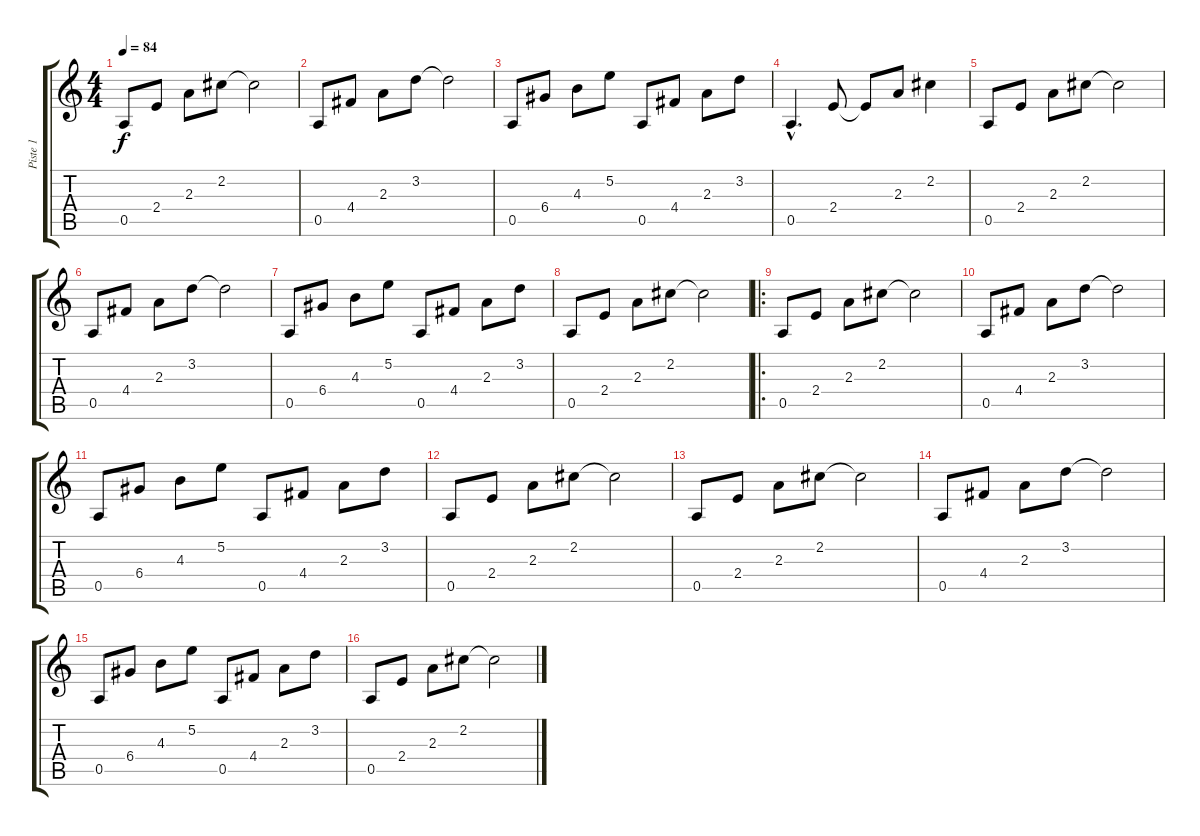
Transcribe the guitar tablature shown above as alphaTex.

\track ("Piste 1" "Piste 1") {instrument electricguitarclean}
\staff {score tabs}
\tuning (E4 B3 G3 D3 A2 E2) {hide}
\ts (4 4)
\tempo 84
\clef g2
\ks c
0.5.8{dy f instrument electricguitarclean} 2.4.8 2.3.8 2.2.8 2.2{t}.2 |
0.5.8 4.4.8 2.3.8 3.2.8 3.2{t}.2 |
0.5.8 6.4.8 4.3.8 5.2.8 0.5.8 4.4.8 2.3.8 3.2.8 |
0.5{hac}.4{d} 2.4.8 2.4{t}.8 2.3.8 2.2.4 |
0.5.8 2.4.8 2.3.8 2.2.8 2.2{t}.2 |
0.5.8 4.4.8 2.3.8 3.2.8 3.2{t}.2 |
0.5.8 6.4.8 4.3.8 5.2.8 0.5.8 4.4.8 2.3.8 3.2.8 |
0.5.8 2.4.8 2.3.8 2.2.8 2.2{t}.2 |
\ro
0.5.8 2.4.8 2.3.8 2.2.8 2.2{t}.2 |
0.5.8 4.4.8 2.3.8 3.2.8 3.2{t}.2 |
0.5.8 6.4.8 4.3.8 5.2.8 0.5.8 4.4.8 2.3.8 3.2.8 |
0.5.8 2.4.8 2.3.8 2.2.8 2.2{t}.2 |
0.5.8 2.4.8 2.3.8 2.2.8 2.2{t}.2 |
0.5.8 4.4.8 2.3.8 3.2.8 3.2{t}.2 |
0.5.8 6.4.8 4.3.8 5.2.8 0.5.8 4.4.8 2.3.8 3.2.8 |
0.5.8 2.4.8 2.3.8 2.2.8 2.2{t}.2
